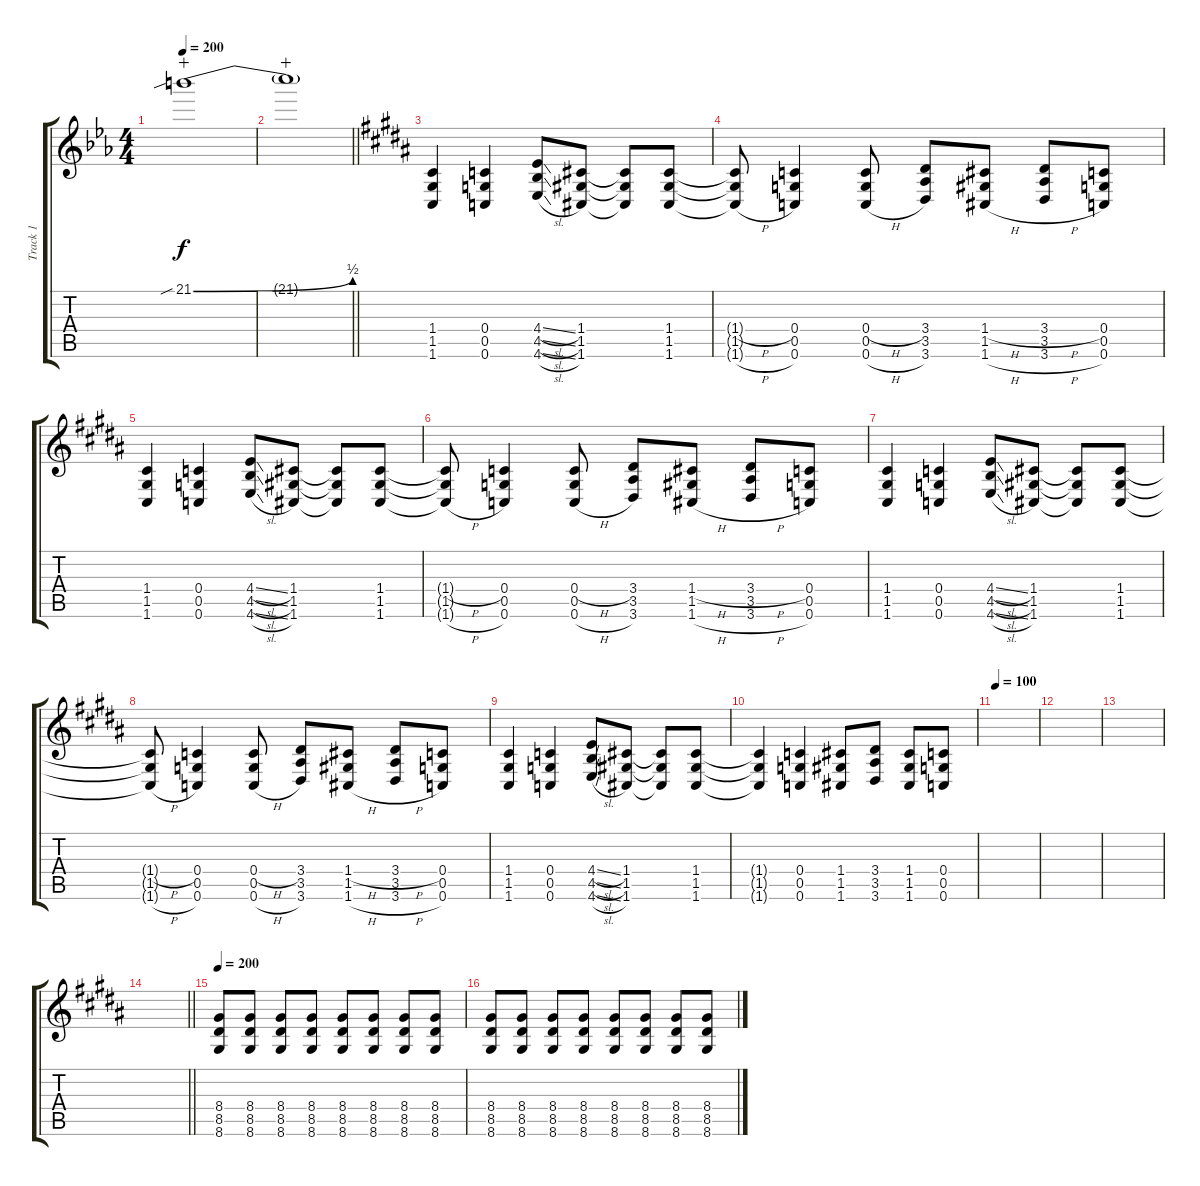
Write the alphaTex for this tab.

\track ("Track 1" "Track 1") {instrument distortionguitar}
\staff {score tabs}
\tuning (D4 A3 F3 C3 G2 C2) {hide}
\ts (4 4)
\tempo 200
\clef g2
\ks eb
21.1{be (bend 0 0 60 2) sib}.1{dy f wahc} |
\barLineRight lightlight
21.1{t}.1{wahc} |
\ks b
(1.4 1.5 1.6).4 (0.4 0.5 0.6).4 (4.4{sl} 4.5{sl} 4.6{sl}).8 (1.4 1.5 1.6).8 (1.4{t} 1.5{t} 1.6{t}).8 (1.4 1.5 1.6).8 |
(1.4{h t} 1.5{t} 1.6{h t}).8 (0.4 0.5 0.6).4 (0.4{h} 0.5 0.6{h}).8 (3.4 3.5 3.6).8 (1.4{h} 1.5 1.6{h}).8 (3.4{h} 3.5 3.6{h}).8 (0.4 0.5 0.6).8 |
(1.4 1.5 1.6).4 (0.4 0.5 0.6).4 (4.4{sl} 4.5{sl} 4.6{sl}).8 (1.4 1.5 1.6).8 (1.4{t} 1.5{t} 1.6{t}).8 (1.4 1.5 1.6).8 |
(1.4{h t} 1.5{t} 1.6{h t}).8 (0.4 0.5 0.6).4 (0.4{h} 0.5 0.6{h}).8 (3.4 3.5 3.6).8 (1.4{h} 1.5 1.6{h}).8 (3.4{h} 3.5 3.6{h}).8 (0.4 0.5 0.6).8 |
(1.4 1.5 1.6).4 (0.4 0.5 0.6).4 (4.4{sl} 4.5{sl} 4.6{sl}).8 (1.4 1.5 1.6).8 (1.4{t} 1.5{t} 1.6{t}).8 (1.4 1.5 1.6).8 |
(1.4{h t} 1.5{t} 1.6{h t}).8 (0.4 0.5 0.6).4 (0.4{h} 0.5 0.6{h}).8 (3.4 3.5 3.6).8 (1.4{h} 1.5 1.6{h}).8 (3.4{h} 3.5 3.6{h}).8 (0.4 0.5 0.6).8 |
(1.4 1.5 1.6).4 (0.4 0.5 0.6).4 (4.4{sl} 4.5{sl} 4.6{sl}).8 (1.4 1.5 1.6).8 (1.4{t} 1.5{t} 1.6{t}).8 (1.4 1.5 1.6).8 |
(1.4{t} 1.5{t} 1.6{t}).4 (0.4 0.5 0.6).4 (1.4 1.5 1.6).8 (3.4 3.5 3.6).8 (1.4 1.5 1.6).8 (0.4 0.5 0.6).8 |
\tempo 100
|
|
|
\barLineRight lightlight
|
\tempo 200
(8.4 8.5 8.6).8 (8.4 8.5 8.6).8 (8.4 8.5 8.6).8 (8.4 8.5 8.6).8 (8.4 8.5 8.6).8 (8.4 8.5 8.6).8 (8.4 8.5 8.6).8 (8.4 8.5 8.6).8 |
(8.4 8.5 8.6).8 (8.4 8.5 8.6).8 (8.4 8.5 8.6).8 (8.4 8.5 8.6).8 (8.4 8.5 8.6).8 (8.4 8.5 8.6).8 (8.4 8.5 8.6).8 (8.4 8.5 8.6).8
